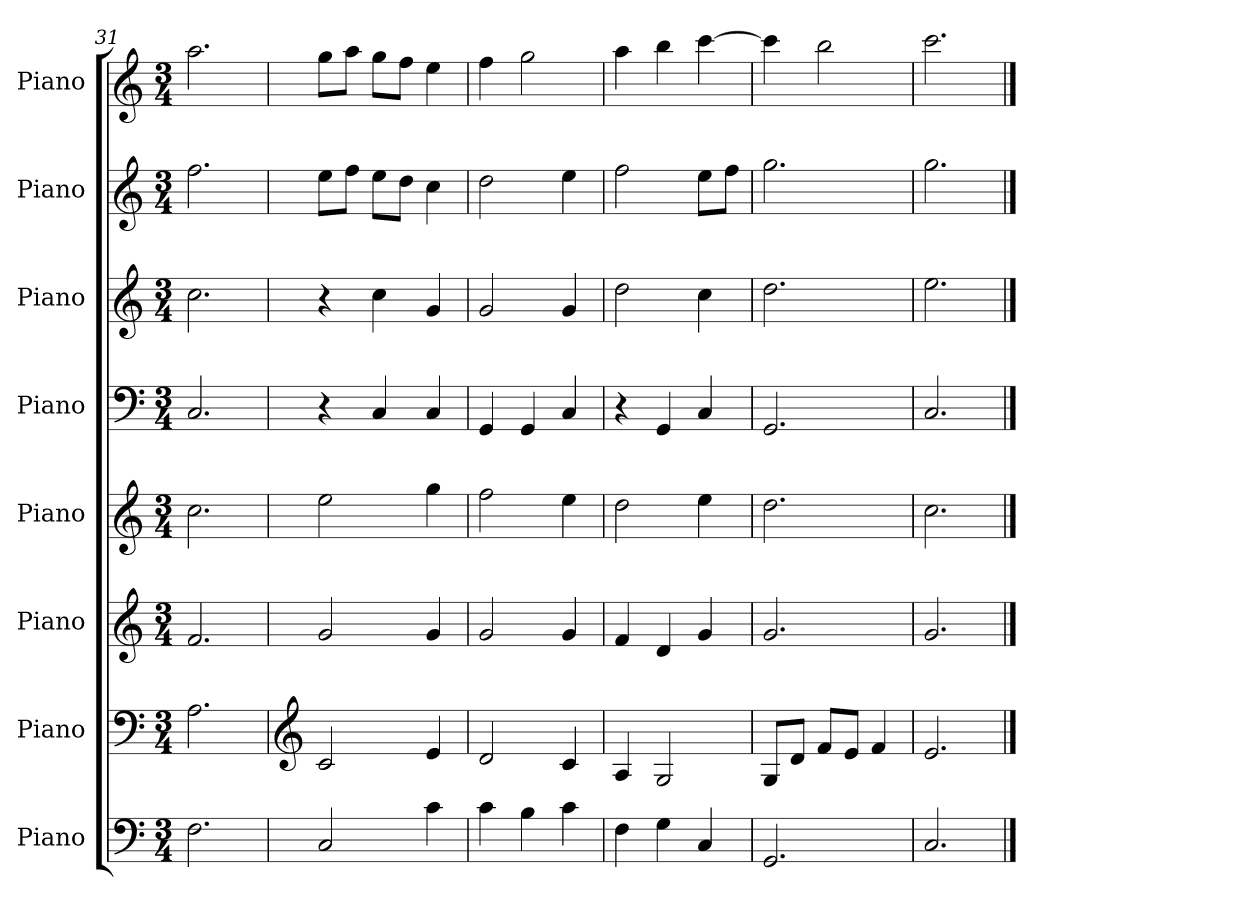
**kern	**kern	**kern	**kern	**kern	**kern	**kern	**kern
*part8	*part7	*part6	*part5	*part4	*part3	*part2	*part1
*staff8	*staff7	*staff6	*staff5	*staff4	*staff3	*staff2	*staff1
*I"Piano	*I"Piano	*I"Piano	*I"Piano	*I"Piano	*I"Piano	*I"Piano	*I"Piano
*I'Pno.	*I'Pno.	*I'Pno.	*I'Pno.	*I'Pno.	*I'Pno.	*I'Pno.	*I'Pno.
*clefF4	*clefF4	*clefG2	*clefG2	*clefF4	*clefG2	*clefG2	*clefG2
*k[]	*k[]	*k[]	*k[]	*k[]	*k[]	*k[]	*k[]
*M3/4	*M3/4	*M3/4	*M3/4	*M3/4	*M3/4	*M3/4	*M3/4
=31	=31	=31	=31	=31	=31	=31	=31
2.F\	2.A\	2.f/	2.cc\	2.C/	2.cc\	2.ff\	2.aa\
=32	=32	=32	=32	=32	=32	=32	=32
*	*clefG2	*	*	*	*	*	*
2C/	2c/	2g/	2ee\	4r	4r	8ee\L	8gg\L
.	.	.	.	.	.	8ff\J	8aa\J
.	.	.	.	4C/	4cc\	8ee\L	8gg\L
.	.	.	.	.	.	8dd\J	8ff\J
4c\	4e/	4g/	4gg\	4C/	4g/	4cc\	4ee\
=33	=33	=33	=33	=33	=33	=33	=33
4c\	2d/	2g/	2ff\	4GG/	2g/	2dd\	4ff\
4B\	.	.	.	4GG/	.	.	2gg\
4c\	4c/	4g/	4ee\	4C/	4g/	4ee\	.
=34	=34	=34	=34	=34	=34	=34	=34
4F\	4A/	4f/	2dd\	4r	2dd\	2ff\	4aa\
4G\	2G/	4d/	.	4GG/	.	.	4bb\
4C/	.	4g/	4ee\	4C/	4cc\	8ee\L	[4ccc\
.	.	.	.	.	.	8ff\J	.
=35	=35	=35	=35	=35	=35	=35	=35
2.GG/	8G/L	2.g/	2.dd\	2.GG/	2.dd\	2.gg\	4ccc\]
.	8d/J	.	.	.	.	.	.
.	8f/L	.	.	.	.	.	2bb\
.	8e/J	.	.	.	.	.	.
.	4f/	.	.	.	.	.	.
=36	=36	=36	=36	=36	=36	=36	=36
2.C/	2.e/	2.g/	2.cc\	2.C/	2.ee\	2.gg\	2.ccc\
==	==	==	==	==	==	==	==
*-	*-	*-	*-	*-	*-	*-	*-
